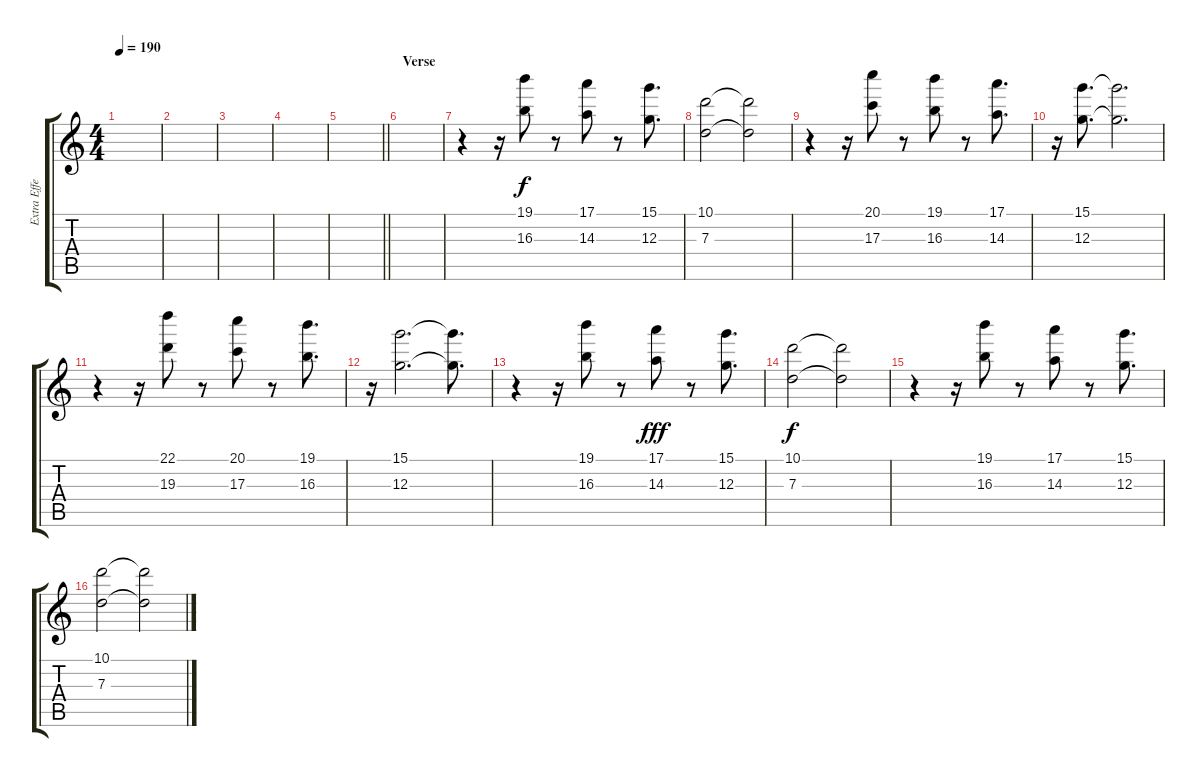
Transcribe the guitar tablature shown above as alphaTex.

\track ("Extra Effect" "Extra Effe") {instrument clavinet}
\staff {score tabs}
\tuning (E5 B4 G4 D4 A3 E3) {hide}
\ts (4 4)
\tempo 190
\clef g2
\ks c
|
|
|
|
\barLineRight lightlight
|
\section ("" "Verse")
|
r.4 r.16 (19.1 16.3).8 r.8 (17.1 14.3).8 r.8 (15.1 12.3).8{d} |
(10.1 7.3).2 (10.1{t} 7.3{t}).2 |
r.4 r.16 (20.1 17.3).8 r.8 (19.1 16.3).8 r.8 (17.1 14.3).8{d} |
r.16 (15.1 12.3).8{d} (15.1{t} 12.3{t}).2{d} |
r.4 r.16 (22.1 19.3).8 r.8 (20.1 17.3).8 r.8 (19.1 16.3).8{d} |
r.16 (15.1 12.3).2{d} (15.1{t} 12.3{t}).8{d} |
r.4 r.16 (19.1 16.3).8 r.8 (17.1 14.3).8{dy fff} r.8 (15.1 12.3).8{d} |
(10.1 7.3).2{dy f} (10.1{t} 7.3{t}).2 |
r.4 r.16 (19.1 16.3).8 r.8 (17.1 14.3).8 r.8 (15.1 12.3).8{d} |
(10.1 7.3).2 (10.1{t} 7.3{t}).2
